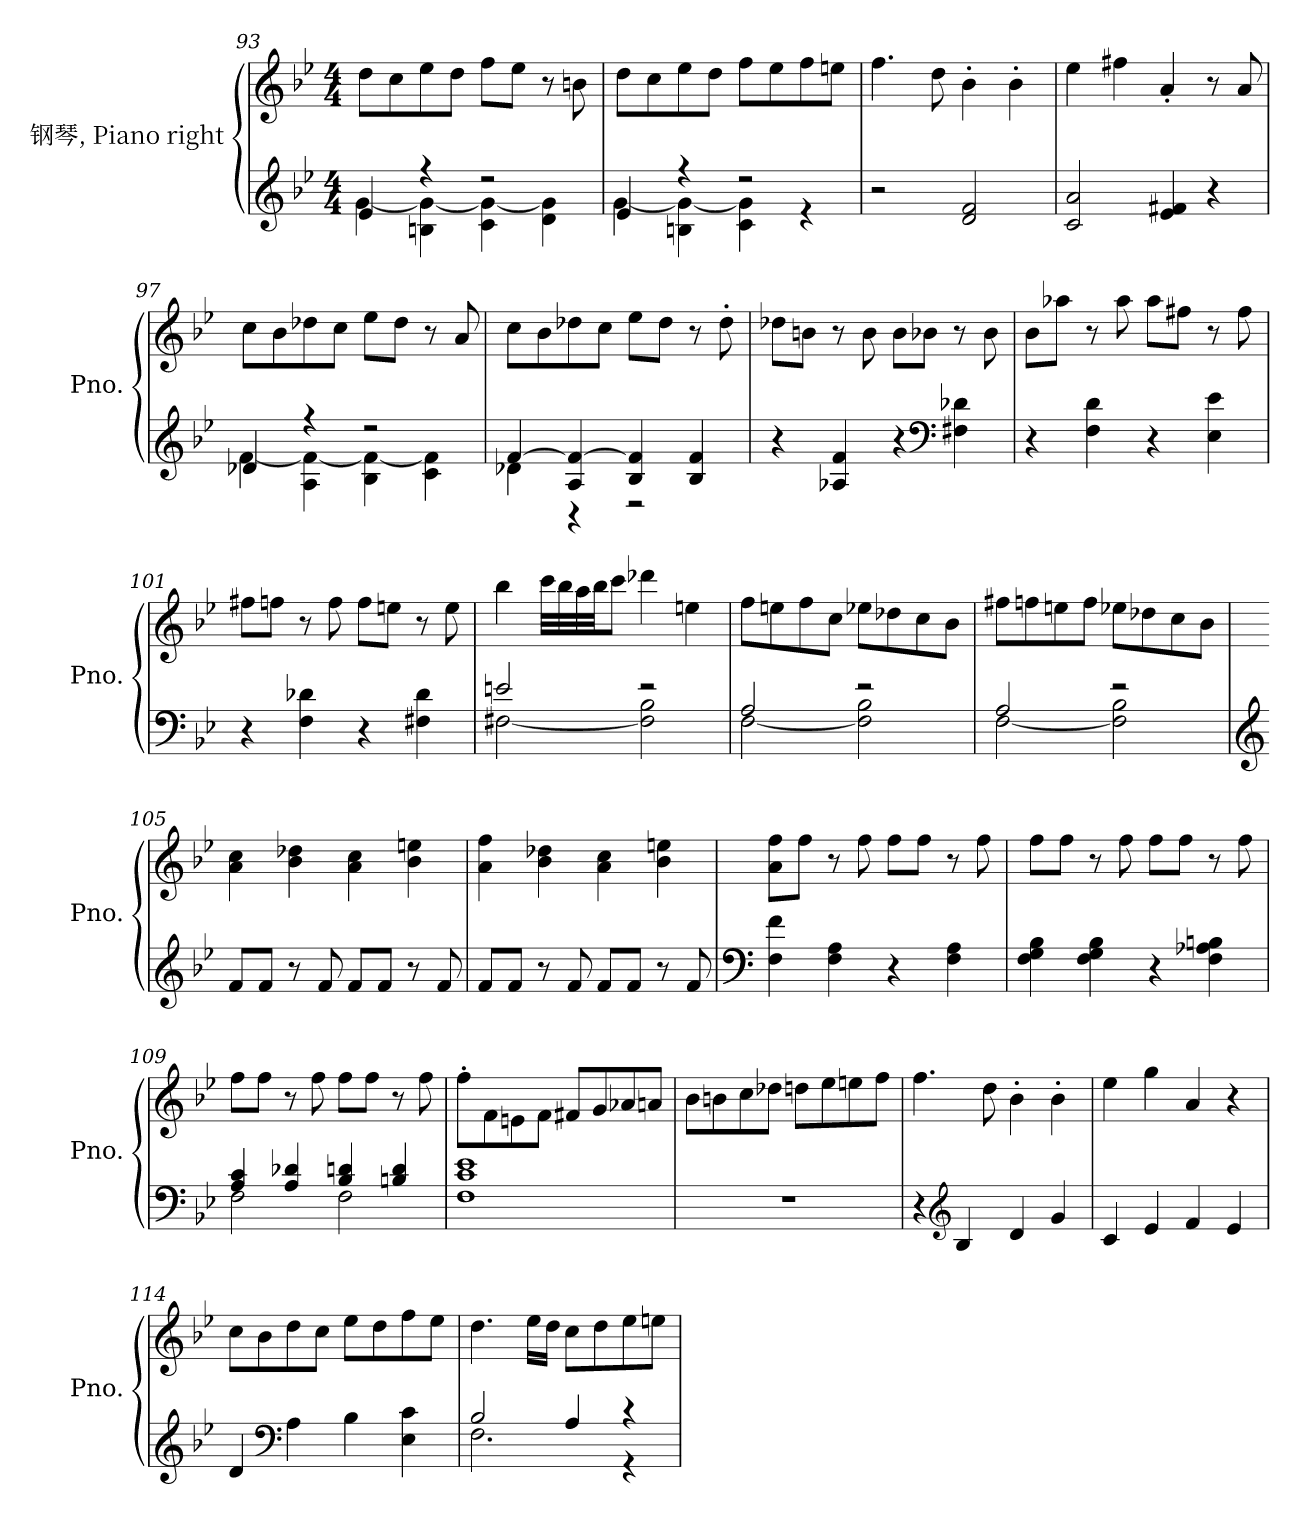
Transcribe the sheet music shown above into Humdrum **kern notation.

**kern	**kern
*part1	*part1
*staff2	*staff1
*I"钢琴, Piano right	*
*I'Pno.	*
*clefG2	*clefG2
*k[b-e-]	*k[b-e-]
*M4/4	*M4/4
=93	=93
*^	*
4e-/	[4g\	8dd\L
.	.	8cc\
4r	4Bn\ 4g\_	8ee-\
.	.	8dd\J
*	*	*MM165
2r	4c\ 4g\_	8ff\L
.	.	8ee-\J
*	*	*MM162
.	4d\ 4g\]	8r
*	*	*MM165
.	.	8bn\
=94	=94	=94
4e-/	[4g\	8dd\L
.	.	8cc\
4r	4Bn\ 4g\_	8ee-\
.	.	8dd\J
2r	4c\ 4g\]	8ff\L
.	.	8ee-\
.	4r	8ff\
*	*	*MM156
.	.	8een\J
*v	*v	*
!!LO:PB:g=z
=95	=95
*	*MM165
2r	4.ff\
.	8dd\
2d/ 2f/	4b-'\
*	*MM162
.	4b-'\
=96	=96
*	*MM164
2c/ 2a/	4ee-\
.	4ff#X\
*	*MM162
4e-/ 4f#X/	4a'/
4r	8r
*	*MM164
.	8a/
=97	=97
*^	*
4d-X/	[4f\	8cc\L
.	.	8b-\
4r	4A\ 4f\_	8dd-X\
.	.	8cc\J
*	*	*MM159
2r	4B-\ 4f\_	8ee-\L
.	.	8dd-\J
.	4c\ 4f\]	8r
*	*	*MM165
.	.	8a/
=98	=98	=98
[4f/	4d-X\	8cc\L
.	.	8b-\
4A/ 4f/_	4r	8dd-X\
.	.	8cc\J
*	*	*MM160
4B-/ 4f/]	2r	8ee-\L
.	.	8dd-\J
4B-/ 4f/	.	8r
*	*	*MM165
.	.	8dd-'\
*v	*v	*
=99	=99
*	*MM164
4r	8dd-X\L
.	8bn\J
*	*MM166
4A-X/ 4f/	8r
.	8b\
*	*MM164
4r	8b\L
.	8b-X\J
*clefF4	*
*	*MM166
4F#X\ 4d-X\	8r
.	8b-\
!!LO:LB:g=z
=100	=100
*	*MM162
4r	8b-\L
.	8aa-X\J
*	*MM165
4F\ 4d\	8r
*	*MM164
.	8aa-\
4r	8aa-\L
.	8ff#X\J
*	*MM165
4E-\ 4e-\	8r
.	8ff#\
=101	=101
*	*MM164
4r	8ff#X\L
.	8ffn\J
*	*MM165
4F\ 4d-X\	8r
.	8ff\
*	*MM164
4r	8ff\L
.	8een\J
4F#X\ 4d-\	8r
.	8ee\
=102	=102
*	*MM167
*^	*
2en/	[2F#X\	4bb-\
.	.	32ccc\LLL
.	.	32bb-\
.	.	32aa\
.	.	32bb-\JJ
.	.	8ccc\J
2r	2F#\] 2B-\	4ddd-X\
*	*	*MM164
.	.	4een\
=103	=103	=103
*	*	*MM166
2A/	[2F\	8ff\L
.	.	8een\
.	.	8ff\
.	.	8cc\J
*	*	*MM167
2r	2F\] 2B-\	8ee-X\L
.	.	8dd-X\
.	.	8cc\
.	.	8b-\J
!!LO:LB:g=z
=104	=104	=104
*	*	*MM166
2A/	[2F\	8ff#X\L
.	.	8ffn\
.	.	8een\
.	.	8ff\J
*	*	*MM162
2r	2F\] 2B-\	8ee-X\L
.	.	8dd-X\
.	.	8cc\
.	.	8b-\J
*v	*v	*
=105	=105
*clefG2	*
8f/L	4a\ 4cc\
8f/J	.
*	*MM164
8r	4b-\ 4dd-X\
8f/	.
8f/L	4a\ 4cc\
8f/J	.
*	*MM159
8r	4b-\ 4een\
8f/	.
=106	=106
*	*MM162
8f/L	4a\ 4ff\
8f/J	.
*	*MM165
8r	4b-\ 4dd-X\
8f/	.
8f/L	4a\ 4cc\
8f/J	.
*	*MM163
8r	4b-\ 4een\
8f/	.
=107	=107
*clefF4	*
*	*MM165
4F\ 4f\	8a\ 8ff\L
.	8ff\J
4F\ 4A\	8r
.	8ff\
4r	8ff\L
.	8ff\J
4F\ 4A\	8r
.	8ff\
!!LO:LB:g=z
=108	=108
4F\ 4G\ 4B-\	8ff\L
.	8ff\J
4F\ 4G\ 4B-\	8r
.	8ff\
4r	8ff\L
.	8ff\J
4F\ 4A-X\ 4Bn\	8r
.	8ff\
=109	=109
*^	*
4A/ 4c/	2F\	8ff\L
.	.	8ff\J
4A/ 4d-X/	.	8r
.	.	8ff\
4B-/ 4dn/	2F\	8ff\L
.	.	8ff\J
4Bn/ 4d/	.	8r
.	.	8ff\
*v	*v	*
=110	=110
*	*MM164
1F 1c 1e-	8ff'\L
.	8f\
.	8en\
.	8f\J
.	8f#X/L
.	8g/
.	8a-X/
.	8an/J
=111	=111
1r	8b-\L
.	8bn\
.	8cc\
.	8dd-X\J
*	*MM163
.	8ddn\L
.	8ee-\
.	8een\
*	*MM137
.	8ff\J
!!LO:LB:g=z
=112	=112
*	*MM165
4r	4.ff\
*clefG2	*
4B-/	.
.	8dd\
4d/	4b-'\
*	*MM159
4g/	4b-'\
=113	=113
*	*MM165
4c/	4ee-\
4e-/	4gg\
*	*MM164
4f/	4a/
4e-/	4r
=114	=114
*	*MM165
4d/	8cc\L
.	8b-\
*clefF4	*
4A\	8dd\
.	8cc\J
4B-\	8ee-\L
.	8dd\
*	*MM162
4E-\ 4c\	8ff\
.	8ee-\J
=115	=115
*	*MM164
*^	*
2B-/	2.F\	4.dd\
.	.	16ee-\LL
.	.	16dd\JJ
4A/	.	8cc\L
.	.	8dd\
4r	4r	8ee-\
.	.	8een\J
*v	*v	*
=	=
*-	*-
